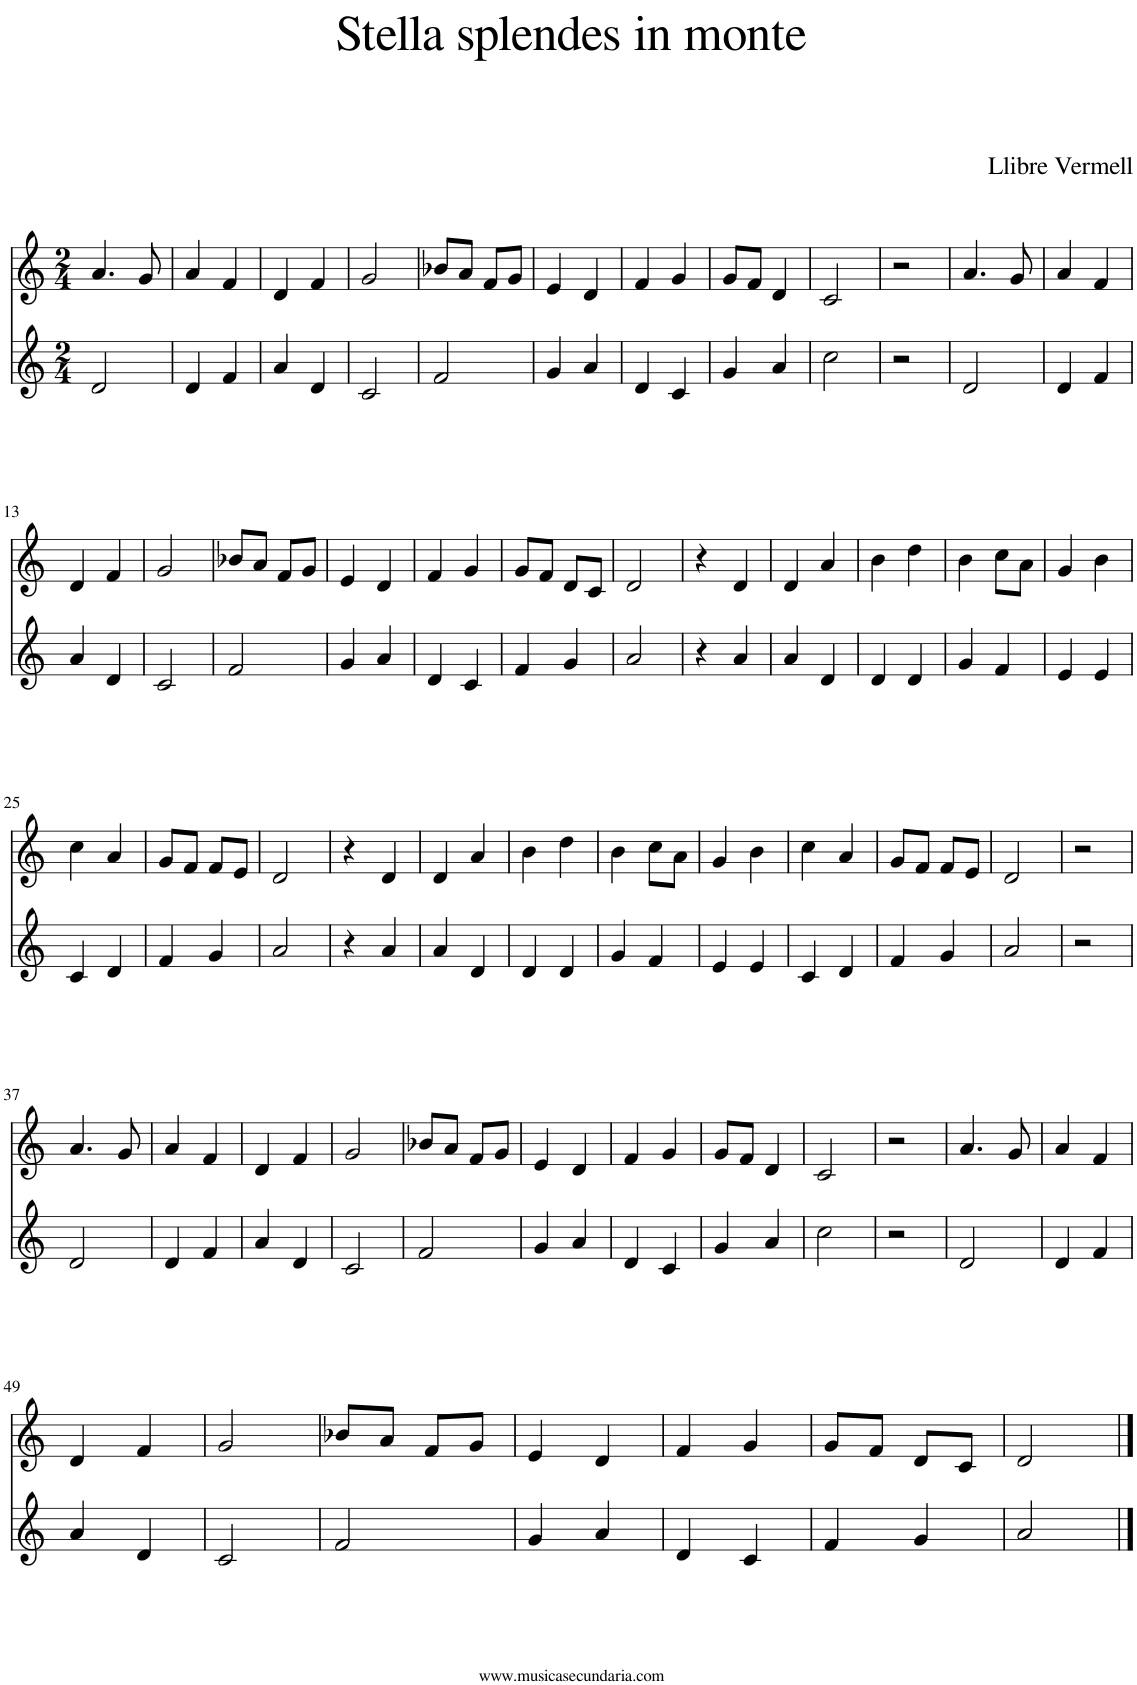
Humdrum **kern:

**kern	**kern
*part2	*part1
*staff2	*staff1
*I"Flute	*I"Flute
*I'Fl	*I'Fl
*clefG2	*clefG2
*k[]	*k[]
*M2/4	*M2/4
=1	=1
2d/	4.a/
.	8g/
=2	=2
4d/	4a/
4f/	4f/
=3	=3
4a/	4d/
4d/	4f/
=4	=4
2c/	2g/
=5	=5
2f/	8b-X/L
.	8a/J
.	8f/L
.	8g/J
=6	=6
4g/	4e/
4a/	4d/
=7	=7
4d/	4f/
4c/	4g/
=8	=8
4g/	8g/L
.	8f/J
4a/	4d/
=9	=9
2cc\	2c/
=10	=10
2r	2r
=11	=11
2d/	4.a/
.	8g/
=12	=12
4d/	4a/
4f/	4f/
!!LO:LB:g=z
=13	=13
4a/	4d/
4d/	4f/
=14	=14
2c/	2g/
=15	=15
2f/	8b-X/L
.	8a/J
.	8f/L
.	8g/J
=16	=16
4g/	4e/
4a/	4d/
=17	=17
4d/	4f/
4c/	4g/
=18	=18
4f/	8g/L
.	8f/J
4g/	8d/L
.	8c/J
=19	=19
2a/	2d/
=20	=20
4r	4r
4a/	4d/
=21	=21
4a/	4d/
4d/	4a/
=22	=22
4d/	4b\
4d/	4dd\
=23	=23
4g/	4b\
4f/	8cc\L
.	8a\J
=24	=24
4e/	4g/
4e/	4b\
!!LO:LB:g=z
=25	=25
4c/	4cc\
4d/	4a/
=26	=26
4f/	8g/L
.	8f/J
4g/	8f/L
.	8e/J
=27	=27
2a/	2d/
=28	=28
4r	4r
4a/	4d/
=29	=29
4a/	4d/
4d/	4a/
=30	=30
4d/	4b\
4d/	4dd\
=31	=31
4g/	4b\
4f/	8cc\L
.	8a\J
=32	=32
4e/	4g/
4e/	4b\
=33	=33
4c/	4cc\
4d/	4a/
=34	=34
4f/	8g/L
.	8f/J
4g/	8f/L
.	8e/J
=35	=35
2a/	2d/
=36	=36
2r	2r
!!LO:LB:g=z
=37	=37
2d/	4.a/
.	8g/
=38	=38
4d/	4a/
4f/	4f/
=39	=39
4a/	4d/
4d/	4f/
=40	=40
2c/	2g/
=41	=41
2f/	8b-X/L
.	8a/J
.	8f/L
.	8g/J
=42	=42
4g/	4e/
4a/	4d/
=43	=43
4d/	4f/
4c/	4g/
=44	=44
4g/	8g/L
.	8f/J
4a/	4d/
=45	=45
2cc\	2c/
=46	=46
2r	2r
=47	=47
2d/	4.a/
.	8g/
=48	=48
4d/	4a/
4f/	4f/
!!LO:LB:g=z
=49	=49
4a/	4d/
4d/	4f/
=50	=50
2c/	2g/
=51	=51
2f/	8b-X/L
.	8a/J
.	8f/L
.	8g/J
=52	=52
4g/	4e/
4a/	4d/
=53	=53
4d/	4f/
4c/	4g/
=54	=54
4f/	8g/L
.	8f/J
4g/	8d/L
.	8c/J
=55	=55
2a/	2d/
==	==
*-	*-
